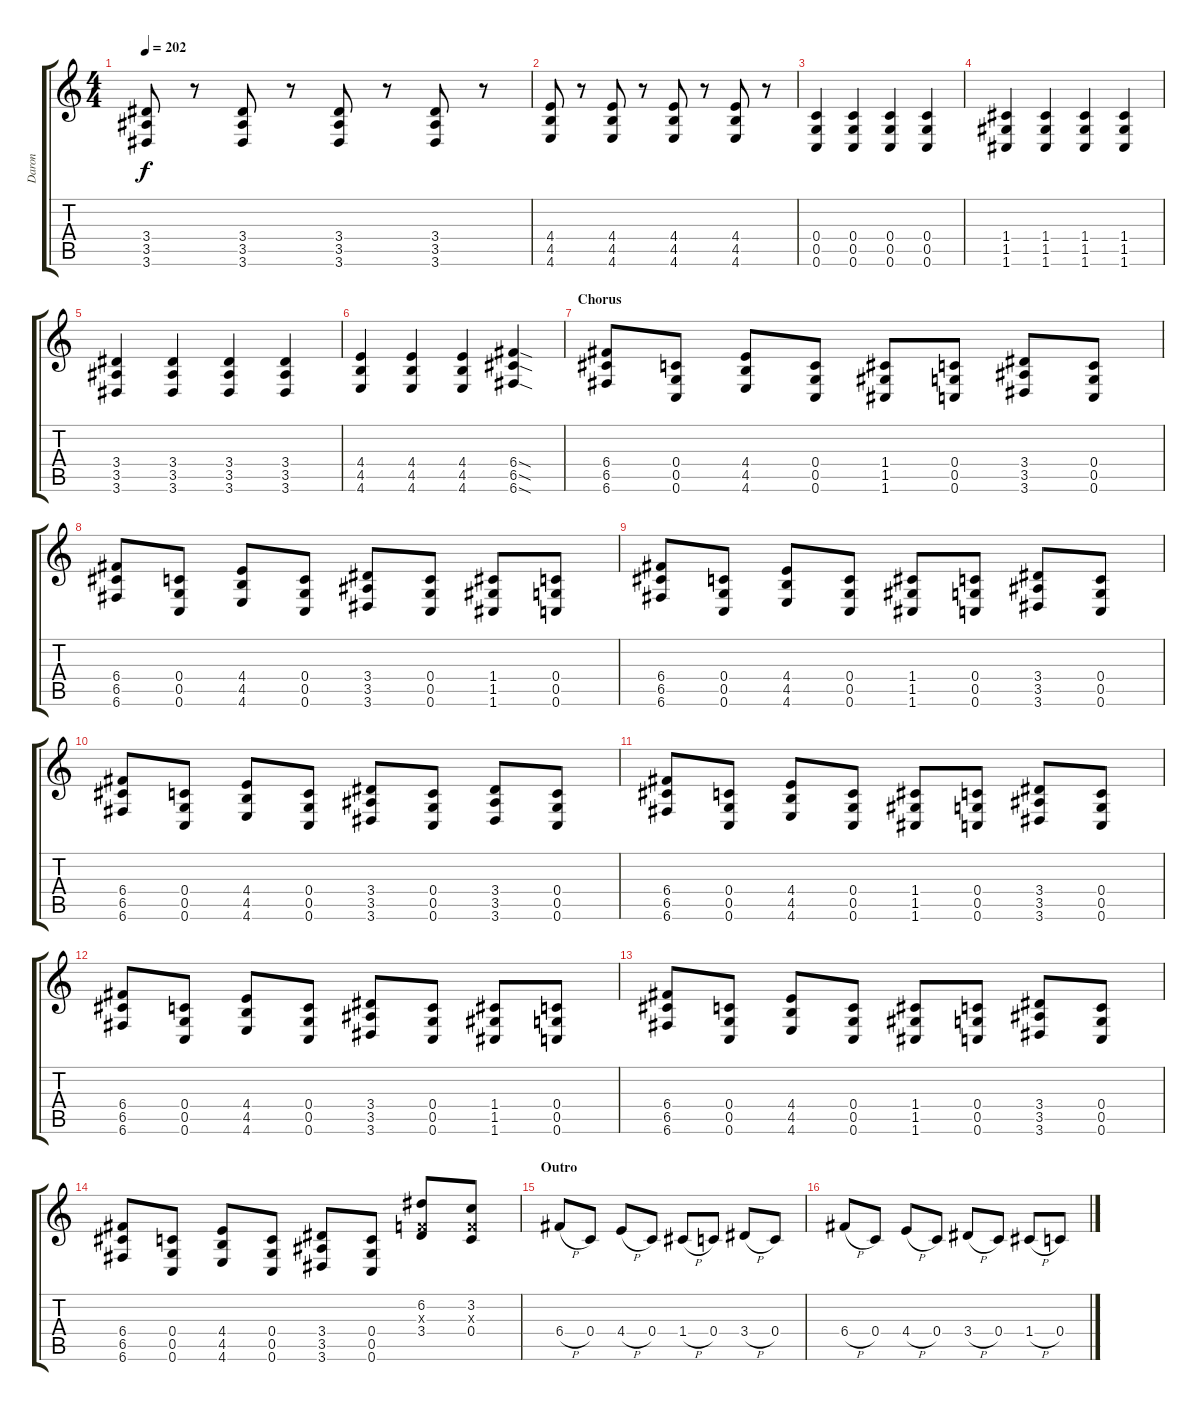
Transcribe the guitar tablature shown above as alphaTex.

\track ("Daron" "Daron") {instrument overdrivenguitar}
\staff {score tabs}
\tuning (D4 A3 F3 C3 G2 C2) {hide}
\ts (4 4)
\tempo 202
\clef g2
\ks c
(3.4 3.5 3.6).8{dy f} r.8 (3.4 3.5 3.6).8 r.8 (3.4 3.5 3.6).8 r.8 (3.4 3.5 3.6).8 r.8 |
(4.4 4.5 4.6).8 r.8 (4.4 4.5 4.6).8 r.8 (4.4 4.5 4.6).8 r.8 (4.4 4.5 4.6).8 r.8 |
(0.4 0.5 0.6).4 (0.4 0.5 0.6).4 (0.4 0.5 0.6).4 (0.4 0.5 0.6).4 |
(1.4 1.5 1.6).4 (1.4 1.5 1.6).4 (1.4 1.5 1.6).4 (1.4 1.5 1.6).4 |
(3.4 3.5 3.6).4 (3.4 3.5 3.6).4 (3.4 3.5 3.6).4 (3.4 3.5 3.6).4 |
(4.4 4.5 4.6).4 (4.4 4.5 4.6).4 (4.4 4.5 4.6).4 (6.4{sod} 6.5{sod} 6.6{sod}).4 |
\section ("" "Chorus")
(6.4 6.5 6.6).8 (0.4 0.5 0.6).8 (4.4 4.5 4.6).8 (0.4 0.5 0.6).8 (1.4 1.5 1.6).8 (0.4 0.5 0.6).8 (3.4 3.5 3.6).8 (0.4 0.5 0.6).8 |
(6.4 6.5 6.6).8 (0.4 0.5 0.6).8 (4.4 4.5 4.6).8 (0.4 0.5 0.6).8 (3.4 3.5 3.6).8 (0.4 0.5 0.6).8 (1.4 1.5 1.6).8 (0.4 0.5 0.6).8 |
(6.4 6.5 6.6).8 (0.4 0.5 0.6).8 (4.4 4.5 4.6).8 (0.4 0.5 0.6).8 (1.4 1.5 1.6).8 (0.4 0.5 0.6).8 (3.4 3.5 3.6).8 (0.4 0.5 0.6).8 |
(6.4 6.5 6.6).8 (0.4 0.5 0.6).8 (4.4 4.5 4.6).8 (0.4 0.5 0.6).8 (3.4 3.5 3.6).8 (0.4 0.5 0.6).8 (3.4 3.5 3.6).8 (0.4 0.5 0.6).8 |
(6.4 6.5 6.6).8 (0.4 0.5 0.6).8 (4.4 4.5 4.6).8 (0.4 0.5 0.6).8 (1.4 1.5 1.6).8 (0.4 0.5 0.6).8 (3.4 3.5 3.6).8 (0.4 0.5 0.6).8 |
(6.4 6.5 6.6).8 (0.4 0.5 0.6).8 (4.4 4.5 4.6).8 (0.4 0.5 0.6).8 (3.4 3.5 3.6).8 (0.4 0.5 0.6).8 (1.4 1.5 1.6).8 (0.4 0.5 0.6).8 |
(6.4 6.5 6.6).8 (0.4 0.5 0.6).8 (4.4 4.5 4.6).8 (0.4 0.5 0.6).8 (1.4 1.5 1.6).8 (0.4 0.5 0.6).8 (3.4 3.5 3.6).8 (0.4 0.5 0.6).8 |
(6.4 6.5 6.6).8 (0.4 0.5 0.6).8 (4.4 4.5 4.6).8 (0.4 0.5 0.6).8 (3.4 3.5 3.6).8 (0.4 0.5 0.6).8 (6.2 0.3{x} 3.4).8 (3.2 0.3{x} 0.4).8 |
\section ("" "Outro")
6.4{h}.8 0.4.8 4.4{h}.8 0.4.8 1.4{h}.8 0.4.8 3.4{h}.8 0.4.8 |
6.4{h}.8 0.4.8 4.4{h}.8 0.4.8 3.4{h}.8 0.4.8 1.4{h}.8 0.4.8
